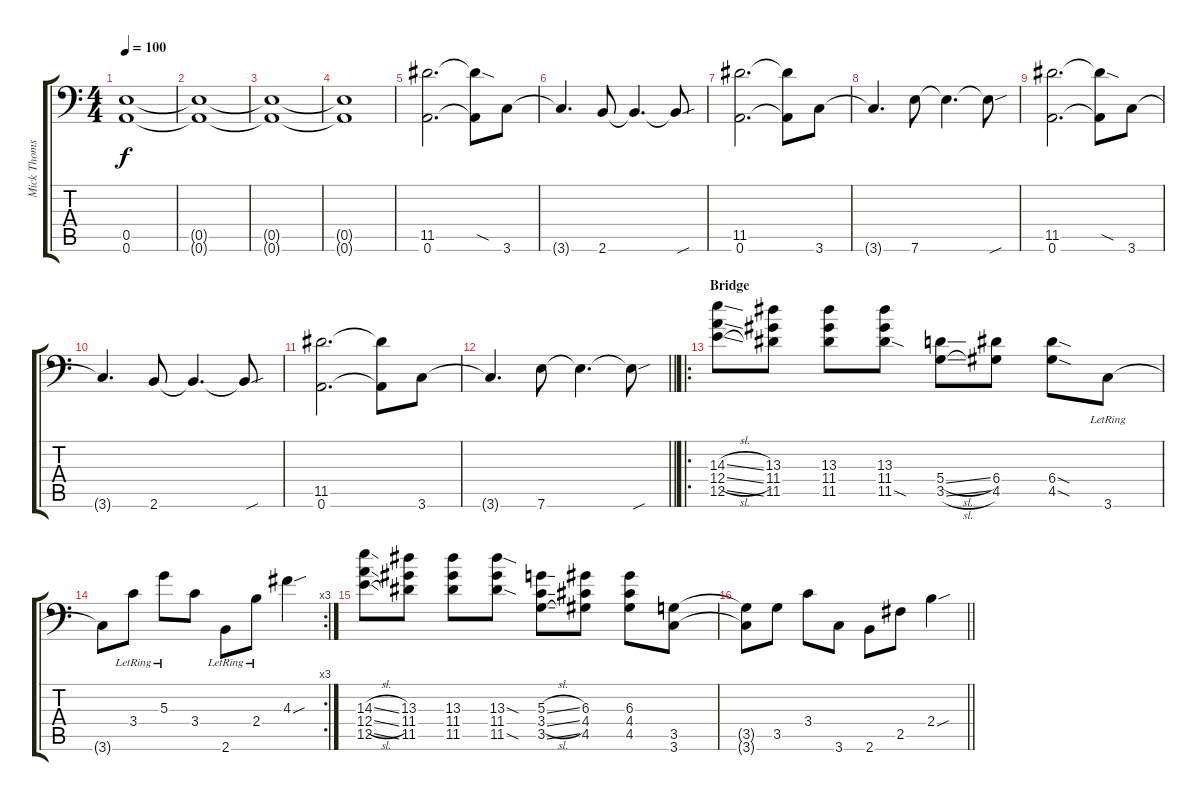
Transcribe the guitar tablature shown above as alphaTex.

\track ("Mick Thomson" "Mick Thoms") {instrument distortionguitar}
\staff {score tabs}
\tuning (B3 Gb3 D3 A2 E2 A1) {hide}
\ts (4 4)
\tempo 100
\clef f4
\ks c
(0.5{t} 0.6{t}).1{dy f} |
(0.5{t} 0.6{t}).1 |
(0.5{t} 0.6{t}).1 |
(0.5{t} 0.6{t}).1 |
(11.5 0.6).2{d} (11.5{sod t} 0.6{t}).8 3.6.8 |
3.6{t}.4{d} 2.6.8 2.6{t}.4{d} 2.6{sou t}.8 |
(11.5 0.6).2{d} (11.5{t} 0.6{t}).8 3.6.8 |
3.6{t}.4{d} 7.6.8 7.6{t}.4{d} 7.6{sou t}.8 |
(11.5 0.6).2{d} (11.5{sod t} 0.6{t}).8 3.6.8 |
3.6{t}.4{d} 2.6.8 2.6{t}.4{d} 2.6{sou t}.8 |
(11.5 0.6).2{d} (11.5{t} 0.6{t}).8 3.6.8 |
\barLineRight lightlight
3.6{t}.4{d} 7.6.8 7.6{t}.4{d} 7.6{sou t}.8 |
\ro
\section ("" "Bridge ")
(14.3{sl} 12.4{sl} 12.5{sl}).8 (13.3 11.4 11.5).8 (13.3 11.4 11.5).8 (13.3 11.4 11.5{sod}).8 (5.4{sl} 3.5{sl}).8 (6.4 4.5).8 (6.4{sod} 4.5{sod}).8 3.6{lr}.8 |
\rc 3
3.6{t}.8 3.4{lr}.8 5.3{lr}.8 3.4.8 2.6{lr}.8 2.4{lr}.8 4.3{sou}.4 |
(14.3{sl} 12.4{sl} 12.5{sl}).8 (13.3 11.4 11.5).8 (13.3 11.4 11.5).8 (13.3{sod} 11.4 11.5{sod}).8 (5.3{sl} 3.4{sl} 3.5{sl}).8 (6.3 4.4 4.5).8 (6.3 4.4 4.5).8 (3.5 3.6).8 |
\barLineRight lightlight
(3.5{t} 3.6{t}).8 3.5.8 3.4.8 3.6.8 2.6.8 2.5.8 2.4{sou}.4
